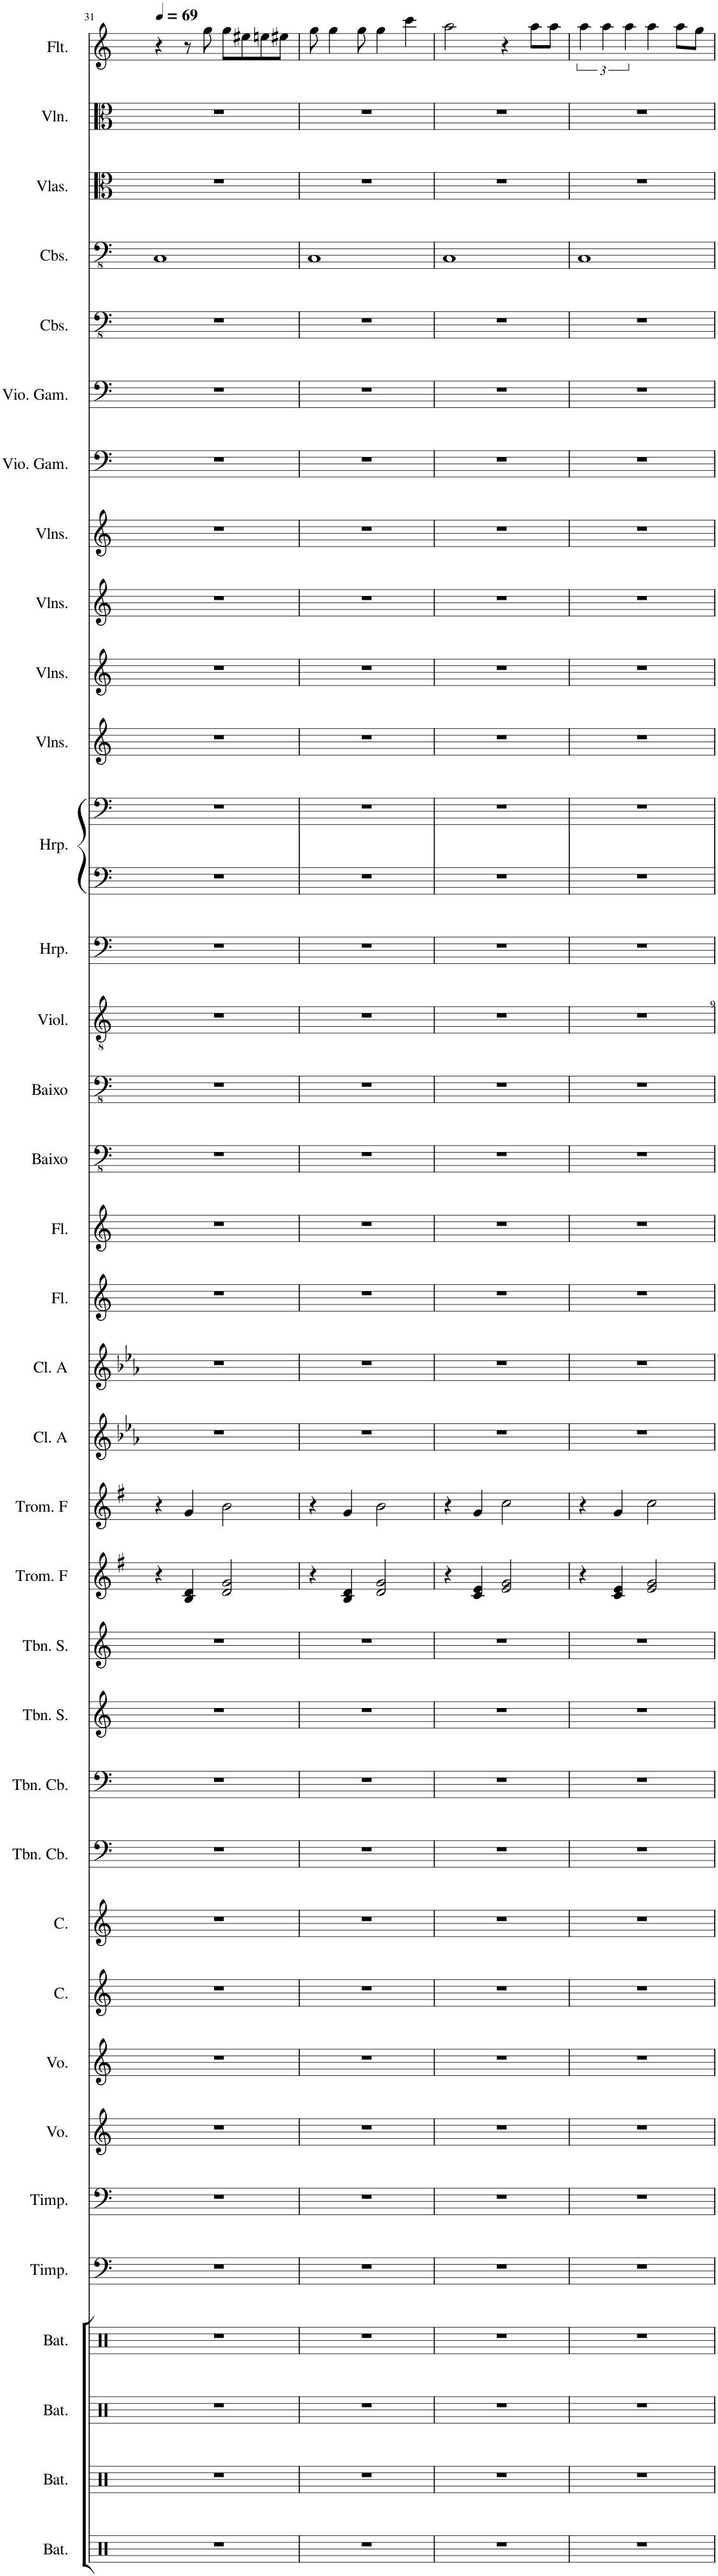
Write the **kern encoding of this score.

**kern	**kern	**kern	**kern	**kern	**kern	**kern	**kern	**kern	**kern	**kern	**kern	**kern	**kern	**kern	**kern	**kern	**kern	**kern	**kern	**kern	**kern	**kern	**kern	**kern	**kern	**kern	**kern	**kern	**kern	**kern	**kern	**kern	**kern	**kern	**kern	**kern
*part36	*part35	*part34	*part33	*part32	*part31	*part30	*part29	*part28	*part27	*part26	*part25	*part24	*part23	*part22	*part21	*part20	*part19	*part18	*part17	*part16	*part15	*part14	*part13	*part12	*part12	*part11	*part10	*part9	*part8	*part7	*part6	*part5	*part4	*part3	*part2	*part1
*staff37	*staff36	*staff35	*staff34	*staff33	*staff32	*staff31	*staff30	*staff29	*staff28	*staff27	*staff26	*staff25	*staff24	*staff23	*staff22	*staff21	*staff20	*staff19	*staff18	*staff17	*staff16	*staff15	*staff14	*staff13	*staff12	*staff11	*staff10	*staff9	*staff8	*staff7	*staff6	*staff5	*staff4	*staff3	*staff2	*staff1
*I"Bateria, percussion	*I"Bateria, Splash Cymbal	*I"Bateria, Crash Cymbal 2	*I"Bateria, Ride Cymbal 2	*I"Tímpano, timpany	*I"Tímpano, timpany	*I"Voz, BassChoir	*I"Voz, BassChoir	*I"Contralto, High Choir	*I"Contralto, High Choir	*I"Trombone Contrabaixo, bass trombones	*I"Trombone Contrabaixo, bass trombones	*I"Trombone Soprano, trombones	*I"Trombone Soprano, trombones	*I"Trompa em F, f. horns	*I"Trompa em F, f. horns	*I"Clarineta em A, clarinet	*I"Clarineta em A, clarinet	*I"Flauta, flute	*I"Flauta, flute	*I"Baixolão, fingered bass	*I"Baixolão, fingered bass	*I"Violão, guitar	*I"Harpa, bass harp	*I"Harpa, harp	*	*I"Violinos, bass slow strings	*I"Violinos, bass slow strings	*I"Violinos, slow strings	*I"Violinos, slow strings	*I"Viola da gamba, tremola strings	*I"Viola da gamba, tremola strings	*I"Contrabaixos, bass strings	*I"Contrabaixos, bass strings	*I"Violas, strings	*I"Violino	*I"Flautim
*I'Bat.	*I'Bat.	*I'Bat.	*I'Bat.	*I'Timp.	*I'Timp.	*I'Vo.	*I'Vo.	*I'C.	*I'C.	*I'Tbn. Cb.	*I'Tbn. Cb.	*I'Tbn. S.	*I'Tbn. S.	*I'Trom. F	*I'Trom. F	*I'Cl. A	*I'Cl. A	*I'Fl.	*I'Fl.	*I'Baixo	*I'Baixo	*I'Viol.	*I'Hrp.	*I'Hrp.	*	*I'Vlns.	*I'Vlns.	*I'Vlns.	*I'Vlns.	*I'Vio. Gam.	*I'Vio. Gam.	*I'Cbs.	*I'Cbs.	*I'Vlas.	*I'Vln.	*I'Flt.
!!LO:PB:g=z
*clefX	*clefX	*clefX	*clefX	*clefF4	*clefF4	*clefG2	*clefG2	*clefG2	*clefG2	*clefF4	*clefF4	*clefG2	*clefG2	*clefG2	*clefG2	*clefG2	*clefG2	*clefG2	*clefG2	*clefFv4	*clefFv4	*clefGv2	*clefF4	*clefG2	*clefF4	*clefG2	*clefG2	*clefG2	*clefG2	*clefF4	*clefF4	*clefFv4	*clefFv4	*clefC3	*clefC3	*clefG2
*	*	*	*	*	*	*	*	*	*	*	*	*	*	*Trd4c7	*Trd4c7	*Trd2c3	*Trd2c3	*	*	*	*	*	*	*	*	*	*	*	*	*	*	*	*	*	*	*Trd-7c-12
*k[]	*k[]	*k[]	*k[]	*k[]	*k[]	*k[]	*k[]	*k[]	*k[]	*k[]	*k[]	*k[]	*k[]	*k[f#]	*k[f#]	*k[b-e-a-]	*k[b-e-a-]	*k[]	*k[]	*k[]	*k[]	*k[]	*k[]	*k[]	*k[]	*k[]	*k[]	*k[]	*k[]	*k[]	*k[]	*k[]	*k[]	*k[]	*k[]	*k[]
*M4/4	*M4/4	*M4/4	*M4/4	*M4/4	*M4/4	*M4/4	*M4/4	*M4/4	*M4/4	*M4/4	*M4/4	*M4/4	*M4/4	*M4/4	*M4/4	*M4/4	*M4/4	*M4/4	*M4/4	*M4/4	*M4/4	*M4/4	*M4/4	*M4/4	*M4/4	*M4/4	*M4/4	*M4/4	*M4/4	*M4/4	*M4/4	*M4/4	*M4/4	*M4/4	*M4/4	*M4/4
*MM69	*MM69	*MM69	*MM69	*MM69	*MM69	*MM69	*MM69	*MM69	*MM69	*MM69	*MM69	*MM69	*MM69	*MM69	*MM69	*MM69	*MM69	*MM69	*MM69	*MM69	*MM69	*MM69	*MM69	*MM69	*MM69	*MM69	*MM69	*MM69	*MM69	*MM69	*MM69	*MM69	*MM69	*MM69	*MM69	*MM69
=31	=31	=31	=31	=31	=31	=31	=31	=31	=31	=31	=31	=31	=31	=31	=31	=31	=31	=31	=31	=31	=31	=31	=31	=31	=31	=31	=31	=31	=31	=31	=31	=31	=31	=31	=31	=31
1r	1r	1r	1r	1r	1r	1r	1r	1r	1r	1r	1r	1r	1r	4r	4r	1r	1r	1r	1r	1r	1r	1r	1r	1r	1r	1r	1r	1r	1r	1r	1r	1r	1CC	1r	1r	4r
.	.	.	.	.	.	.	.	.	.	.	.	.	.	4B/ 4d/	4g/	.	.	.	.	.	.	.	.	.	.	.	.	.	.	.	.	.	.	.	.	8r
.	.	.	.	.	.	.	.	.	.	.	.	.	.	.	.	.	.	.	.	.	.	.	.	.	.	.	.	.	.	.	.	.	.	.	.	8gg\
.	.	.	.	.	.	.	.	.	.	.	.	.	.	2d/ 2g/	2b\	.	.	.	.	.	.	.	.	.	.	.	.	.	.	.	.	.	.	.	.	8gg\L
.	.	.	.	.	.	.	.	.	.	.	.	.	.	.	.	.	.	.	.	.	.	.	.	.	.	.	.	.	.	.	.	.	.	.	.	8ee#X\
.	.	.	.	.	.	.	.	.	.	.	.	.	.	.	.	.	.	.	.	.	.	.	.	.	.	.	.	.	.	.	.	.	.	.	.	8een\
.	.	.	.	.	.	.	.	.	.	.	.	.	.	.	.	.	.	.	.	.	.	.	.	.	.	.	.	.	.	.	.	.	.	.	.	8ee#X\J
=32	=32	=32	=32	=32	=32	=32	=32	=32	=32	=32	=32	=32	=32	=32	=32	=32	=32	=32	=32	=32	=32	=32	=32	=32	=32	=32	=32	=32	=32	=32	=32	=32	=32	=32	=32	=32
1r	1r	1r	1r	1r	1r	1r	1r	1r	1r	1r	1r	1r	1r	4r	4r	1r	1r	1r	1r	1r	1r	1r	1r	1r	1r	1r	1r	1r	1r	1r	1r	1r	1CC	1r	1r	8gg\
.	.	.	.	.	.	.	.	.	.	.	.	.	.	.	.	.	.	.	.	.	.	.	.	.	.	.	.	.	.	.	.	.	.	.	.	4gg\
.	.	.	.	.	.	.	.	.	.	.	.	.	.	4B/ 4d/	4g/	.	.	.	.	.	.	.	.	.	.	.	.	.	.	.	.	.	.	.	.	.
.	.	.	.	.	.	.	.	.	.	.	.	.	.	.	.	.	.	.	.	.	.	.	.	.	.	.	.	.	.	.	.	.	.	.	.	8gg\
.	.	.	.	.	.	.	.	.	.	.	.	.	.	2d/ 2g/	2b\	.	.	.	.	.	.	.	.	.	.	.	.	.	.	.	.	.	.	.	.	4gg\
.	.	.	.	.	.	.	.	.	.	.	.	.	.	.	.	.	.	.	.	.	.	.	.	.	.	.	.	.	.	.	.	.	.	.	.	4ccc\
=33	=33	=33	=33	=33	=33	=33	=33	=33	=33	=33	=33	=33	=33	=33	=33	=33	=33	=33	=33	=33	=33	=33	=33	=33	=33	=33	=33	=33	=33	=33	=33	=33	=33	=33	=33	=33
1r	1r	1r	1r	1r	1r	1r	1r	1r	1r	1r	1r	1r	1r	4r	4r	1r	1r	1r	1r	1r	1r	1r	1r	1r	1r	1r	1r	1r	1r	1r	1r	1r	1CC	1r	1r	2aa\
.	.	.	.	.	.	.	.	.	.	.	.	.	.	4c/ 4e/	4g/	.	.	.	.	.	.	.	.	.	.	.	.	.	.	.	.	.	.	.	.	.
.	.	.	.	.	.	.	.	.	.	.	.	.	.	2e/ 2g/	2cc\	.	.	.	.	.	.	.	.	.	.	.	.	.	.	.	.	.	.	.	.	4r
.	.	.	.	.	.	.	.	.	.	.	.	.	.	.	.	.	.	.	.	.	.	.	.	.	.	.	.	.	.	.	.	.	.	.	.	8aa\L
.	.	.	.	.	.	.	.	.	.	.	.	.	.	.	.	.	.	.	.	.	.	.	.	.	.	.	.	.	.	.	.	.	.	.	.	8aa\J
=34	=34	=34	=34	=34	=34	=34	=34	=34	=34	=34	=34	=34	=34	=34	=34	=34	=34	=34	=34	=34	=34	=34	=34	=34	=34	=34	=34	=34	=34	=34	=34	=34	=34	=34	=34	=34
1r	1r	1r	1r	1r	1r	1r	1r	1r	1r	1r	1r	1r	1r	4r	4r	1r	1r	1r	1r	1r	1r	1r	1r	1r	1r	1r	1r	1r	1r	1r	1r	1r	1CC	1r	1r	6aa\
.	.	.	.	.	.	.	.	.	.	.	.	.	.	.	.	.	.	.	.	.	.	.	.	.	.	.	.	.	.	.	.	.	.	.	.	6aa\
.	.	.	.	.	.	.	.	.	.	.	.	.	.	4c/ 4e/	4g/	.	.	.	.	.	.	.	.	.	.	.	.	.	.	.	.	.	.	.	.	.
.	.	.	.	.	.	.	.	.	.	.	.	.	.	.	.	.	.	.	.	.	.	.	.	.	.	.	.	.	.	.	.	.	.	.	.	6aa\
.	.	.	.	.	.	.	.	.	.	.	.	.	.	2e/ 2g/	2cc\	.	.	.	.	.	.	.	.	.	.	.	.	.	.	.	.	.	.	.	.	4aa\
.	.	.	.	.	.	.	.	.	.	.	.	.	.	.	.	.	.	.	.	.	.	.	.	.	.	.	.	.	.	.	.	.	.	.	.	8aa\L
.	.	.	.	.	.	.	.	.	.	.	.	.	.	.	.	.	.	.	.	.	.	.	.	.	.	.	.	.	.	.	.	.	.	.	.	8gg\J
=	=	=	=	=	=	=	=	=	=	=	=	=	=	=	=	=	=	=	=	=	=	=	=	=	=	=	=	=	=	=	=	=	=	=	=	=
*-	*-	*-	*-	*-	*-	*-	*-	*-	*-	*-	*-	*-	*-	*-	*-	*-	*-	*-	*-	*-	*-	*-	*-	*-	*-	*-	*-	*-	*-	*-	*-	*-	*-	*-	*-	*-
